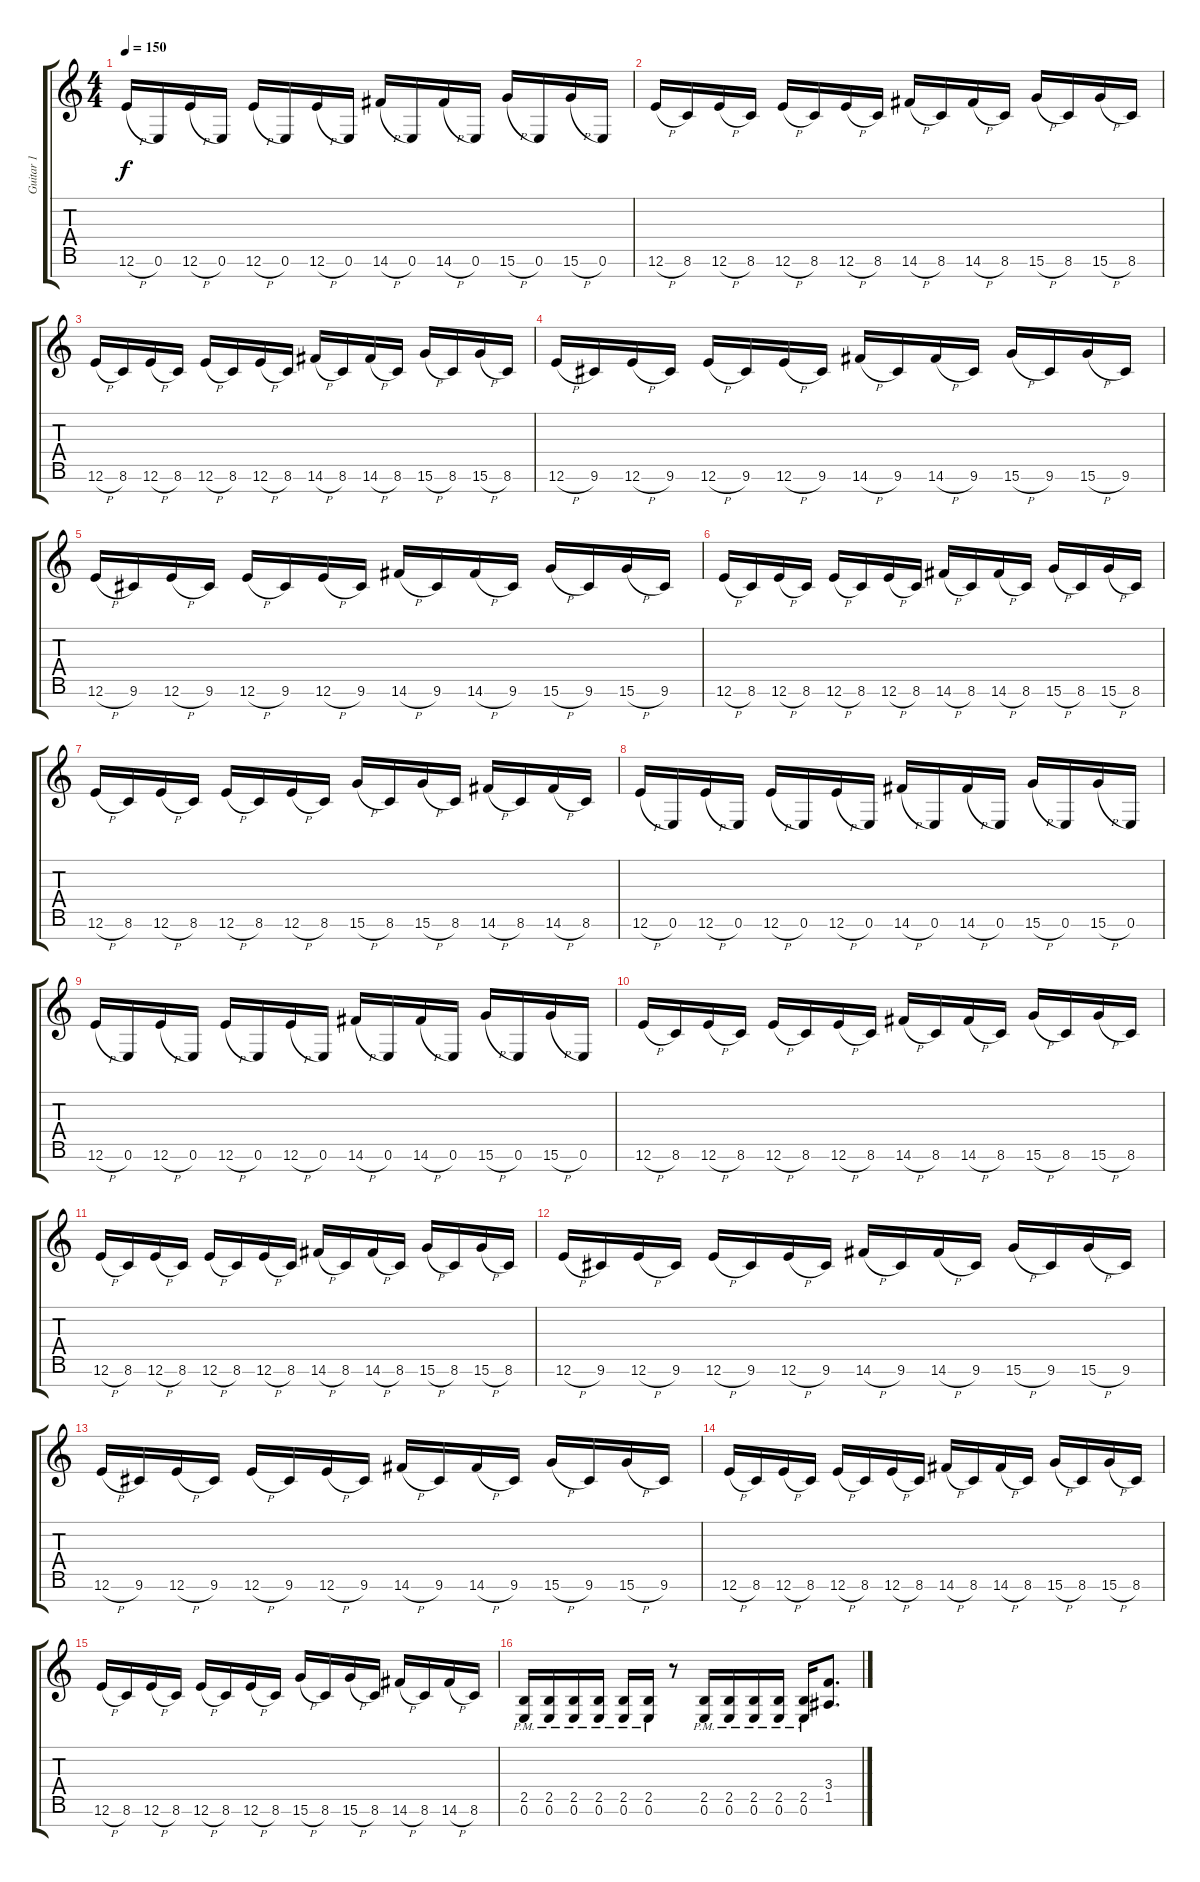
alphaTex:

\track ("Guitar 1" "Guitar 1") {instrument distortionguitar}
\staff {score tabs}
\tuning (E4 B3 G3 D3 A2 E2 B1) {hide}
\ts (4 4)
\tempo 150
\clef g2
\ks c
12.6{h}.16{dy f} 0.6.16 12.6{h}.16 0.6.16 12.6{h}.16 0.6.16 12.6{h}.16 0.6.16 14.6{h}.16 0.6.16 14.6{h}.16 0.6.16 15.6{h}.16 0.6.16 15.6{h}.16 0.6.16 |
12.6{h}.16 8.6.16 12.6{h}.16 8.6.16 12.6{h}.16 8.6.16 12.6{h}.16 8.6.16 14.6{h}.16 8.6.16 14.6{h}.16 8.6.16 15.6{h}.16 8.6.16 15.6{h}.16 8.6.16 |
12.6{h}.16 8.6.16 12.6{h}.16 8.6.16 12.6{h}.16 8.6.16 12.6{h}.16 8.6.16 14.6{h}.16 8.6.16 14.6{h}.16 8.6.16 15.6{h}.16 8.6.16 15.6{h}.16 8.6.16 |
12.6{h}.16 9.6.16 12.6{h}.16 9.6.16 12.6{h}.16 9.6.16 12.6{h}.16 9.6.16 14.6{h}.16 9.6.16 14.6{h}.16 9.6.16 15.6{h}.16 9.6.16 15.6{h}.16 9.6.16 |
12.6{h}.16 9.6.16 12.6{h}.16 9.6.16 12.6{h}.16 9.6.16 12.6{h}.16 9.6.16 14.6{h}.16 9.6.16 14.6{h}.16 9.6.16 15.6{h}.16 9.6.16 15.6{h}.16 9.6.16 |
12.6{h}.16 8.6.16 12.6{h}.16 8.6.16 12.6{h}.16 8.6.16 12.6{h}.16 8.6.16 14.6{h}.16 8.6.16 14.6{h}.16 8.6.16 15.6{h}.16 8.6.16 15.6{h}.16 8.6.16 |
12.6{h}.16 8.6.16 12.6{h}.16 8.6.16 12.6{h}.16 8.6.16 12.6{h}.16 8.6.16 15.6{h}.16 8.6.16 15.6{h}.16 8.6.16 14.6{h}.16 8.6.16 14.6{h}.16 8.6.16 |
12.6{h}.16 0.6.16 12.6{h}.16 0.6.16 12.6{h}.16 0.6.16 12.6{h}.16 0.6.16 14.6{h}.16 0.6.16 14.6{h}.16 0.6.16 15.6{h}.16 0.6.16 15.6{h}.16 0.6.16 |
12.6{h}.16 0.6.16 12.6{h}.16 0.6.16 12.6{h}.16 0.6.16 12.6{h}.16 0.6.16 14.6{h}.16 0.6.16 14.6{h}.16 0.6.16 15.6{h}.16 0.6.16 15.6{h}.16 0.6.16 |
12.6{h}.16 8.6.16 12.6{h}.16 8.6.16 12.6{h}.16 8.6.16 12.6{h}.16 8.6.16 14.6{h}.16 8.6.16 14.6{h}.16 8.6.16 15.6{h}.16 8.6.16 15.6{h}.16 8.6.16 |
12.6{h}.16 8.6.16 12.6{h}.16 8.6.16 12.6{h}.16 8.6.16 12.6{h}.16 8.6.16 14.6{h}.16 8.6.16 14.6{h}.16 8.6.16 15.6{h}.16 8.6.16 15.6{h}.16 8.6.16 |
12.6{h}.16 9.6.16 12.6{h}.16 9.6.16 12.6{h}.16 9.6.16 12.6{h}.16 9.6.16 14.6{h}.16 9.6.16 14.6{h}.16 9.6.16 15.6{h}.16 9.6.16 15.6{h}.16 9.6.16 |
12.6{h}.16 9.6.16 12.6{h}.16 9.6.16 12.6{h}.16 9.6.16 12.6{h}.16 9.6.16 14.6{h}.16 9.6.16 14.6{h}.16 9.6.16 15.6{h}.16 9.6.16 15.6{h}.16 9.6.16 |
12.6{h}.16 8.6.16 12.6{h}.16 8.6.16 12.6{h}.16 8.6.16 12.6{h}.16 8.6.16 14.6{h}.16 8.6.16 14.6{h}.16 8.6.16 15.6{h}.16 8.6.16 15.6{h}.16 8.6.16 |
12.6{h}.16 8.6.16 12.6{h}.16 8.6.16 12.6{h}.16 8.6.16 12.6{h}.16 8.6.16 15.6{h}.16 8.6.16 15.6{h}.16 8.6.16 14.6{h}.16 8.6.16 14.6{h}.16 8.6.16 |
(2.5{pm} 0.6{pm}).16 (2.5{pm} 0.6{pm}).16 (2.5{pm} 0.6{pm}).16 (2.5{pm} 0.6{pm}).16 (2.5{pm} 0.6{pm}).16 (2.5{pm} 0.6{pm}).16 r.8 (2.5{pm} 0.6{pm}).16 (2.5{pm} 0.6{pm}).16 (2.5{pm} 0.6{pm}).16 (2.5{pm} 0.6{pm}).16 (2.5{pm} 0.6{pm}).16 (3.4 1.5).8{d}
